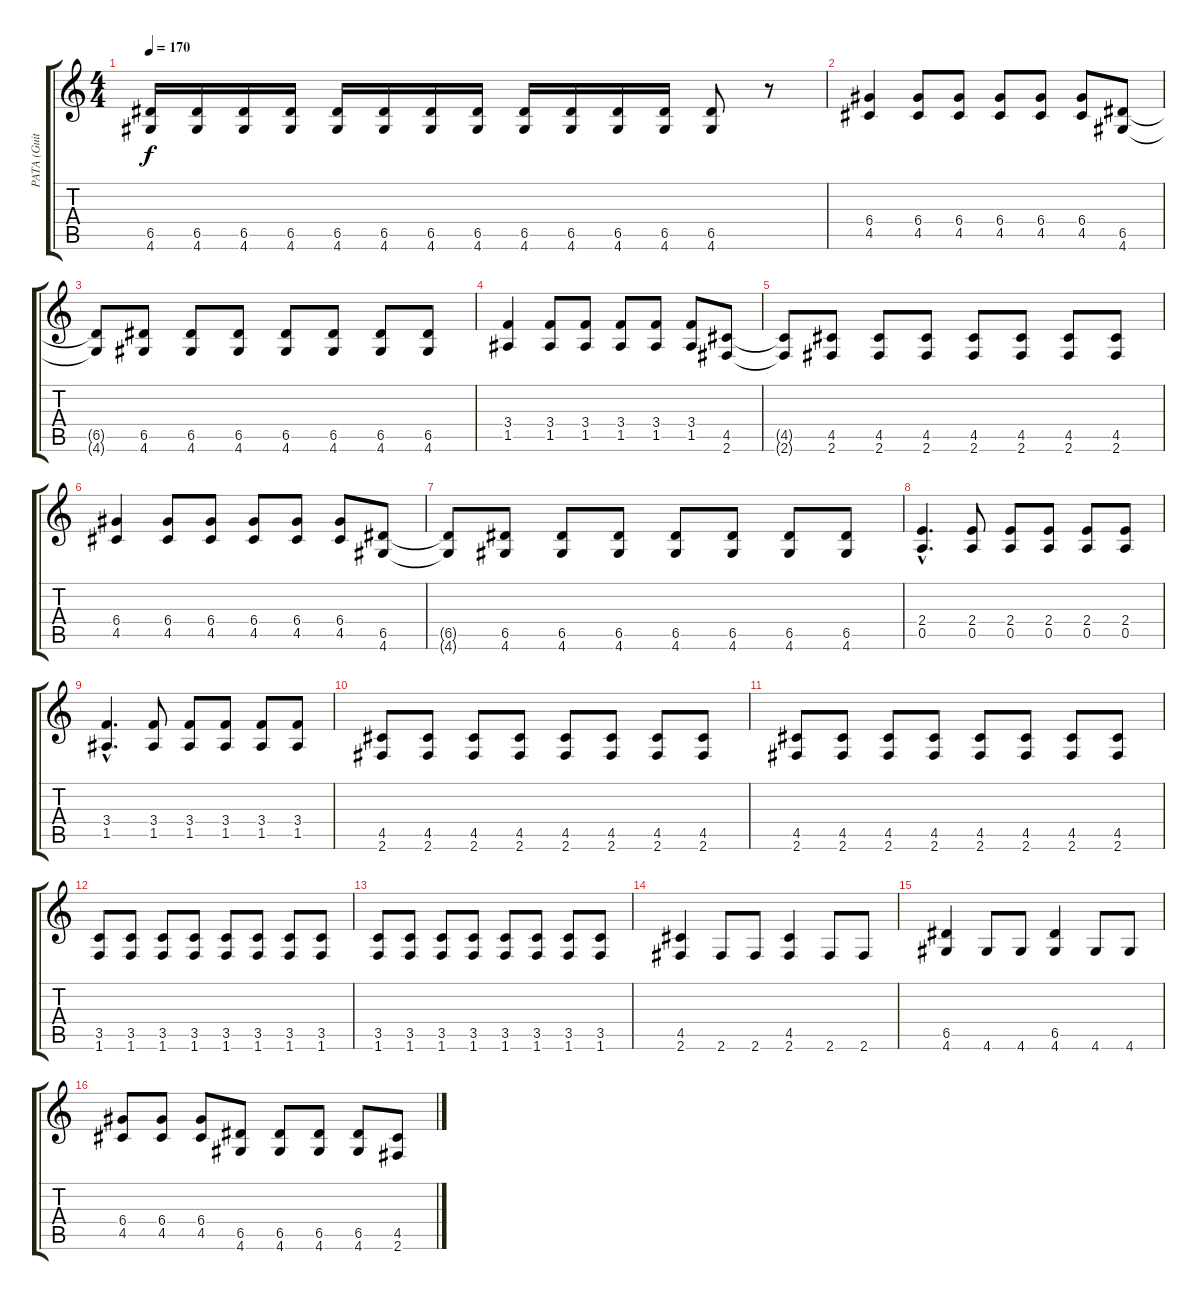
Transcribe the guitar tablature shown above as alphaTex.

\track ("PATA (Guitar)" "PATA (Guit") {instrument distortionguitar}
\staff {score tabs}
\tuning (E4 B3 G3 D3 A2 E2) {hide}
\ts (4 4)
\tempo 170
\clef g2
\ks c
(6.5 4.6).16{dy f} (6.5 4.6).16 (6.5 4.6).16 (6.5 4.6).16 (6.5 4.6).16 (6.5 4.6).16 (6.5 4.6).16 (6.5 4.6).16 (6.5 4.6).16 (6.5 4.6).16 (6.5 4.6).16 (6.5 4.6).16 (6.5 4.6).8 r.8 |
(6.4 4.5).4 (6.4 4.5).8 (6.4 4.5).8 (6.4 4.5).8 (6.4 4.5).8 (6.4 4.5).8 (6.5 4.6).8 |
(6.5{t} 4.6{t}).8 (6.5 4.6).8 (6.5 4.6).8 (6.5 4.6).8 (6.5 4.6).8 (6.5 4.6).8 (6.5 4.6).8 (6.5 4.6).8 |
(3.4 1.5).4 (3.4 1.5).8 (3.4 1.5).8 (3.4 1.5).8 (3.4 1.5).8 (3.4 1.5).8 (4.5 2.6).8 |
(4.5{t} 2.6{t}).8 (4.5 2.6).8 (4.5 2.6).8 (4.5 2.6).8 (4.5 2.6).8 (4.5 2.6).8 (4.5 2.6).8 (4.5 2.6).8 |
(6.4 4.5).4 (6.4 4.5).8 (6.4 4.5).8 (6.4 4.5).8 (6.4 4.5).8 (6.4 4.5).8 (6.5 4.6).8 |
(6.5{t} 4.6{t}).8 (6.5 4.6).8 (6.5 4.6).8 (6.5 4.6).8 (6.5 4.6).8 (6.5 4.6).8 (6.5 4.6).8 (6.5 4.6).8 |
(2.4{hac} 0.5{hac}).4{d} (2.4 0.5).8 (2.4 0.5).8 (2.4 0.5).8 (2.4 0.5).8 (2.4 0.5).8 |
(3.4{hac} 1.5{hac}).4{d} (3.4 1.5).8 (3.4 1.5).8 (3.4 1.5).8 (3.4 1.5).8 (3.4 1.5).8 |
(4.5 2.6).8 (4.5 2.6).8 (4.5 2.6).8 (4.5 2.6).8 (4.5 2.6).8 (4.5 2.6).8 (4.5 2.6).8 (4.5 2.6).8 |
(4.5 2.6).8 (4.5 2.6).8 (4.5 2.6).8 (4.5 2.6).8 (4.5 2.6).8 (4.5 2.6).8 (4.5 2.6).8 (4.5 2.6).8 |
(3.5 1.6).8 (3.5 1.6).8 (3.5 1.6).8 (3.5 1.6).8 (3.5 1.6).8 (3.5 1.6).8 (3.5 1.6).8 (3.5 1.6).8 |
(3.5 1.6).8 (3.5 1.6).8 (3.5 1.6).8 (3.5 1.6).8 (3.5 1.6).8 (3.5 1.6).8 (3.5 1.6).8 (3.5 1.6).8 |
(4.5 2.6).4 2.6.8 2.6.8 (4.5 2.6).4 2.6.8 2.6.8 |
(6.5 4.6).4 4.6.8 4.6.8 (6.5 4.6).4 4.6.8 4.6.8 |
(6.4 4.5).8 (6.4 4.5).8 (6.4 4.5).8 (6.5 4.6).8 (6.5 4.6).8 (6.5 4.6).8 (6.5 4.6).8 (4.5 2.6).8
